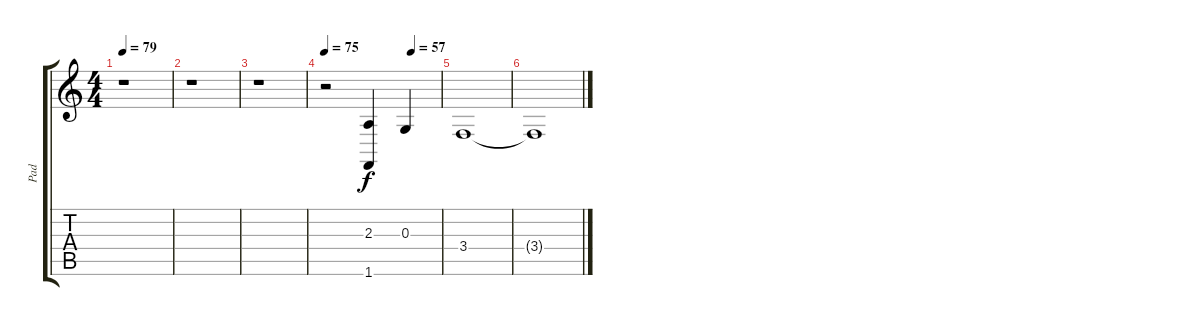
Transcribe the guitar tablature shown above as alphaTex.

\track ("Pad" "Pad") {instrument pad2warm}
\staff {score tabs}
\tuning (E4 B3 G3 D3 A2 E2) {hide}
\ts (4 4)
\tempo 79
\clef g2
\ks c
r.1{dy mf} |
r.1 |
r.1 |
\tempo 75
\tempo (57 0.75)
r.2 (2.3 1.6).4{dy f} 0.3.4 |
3.4.1 |
3.4{t}.1
